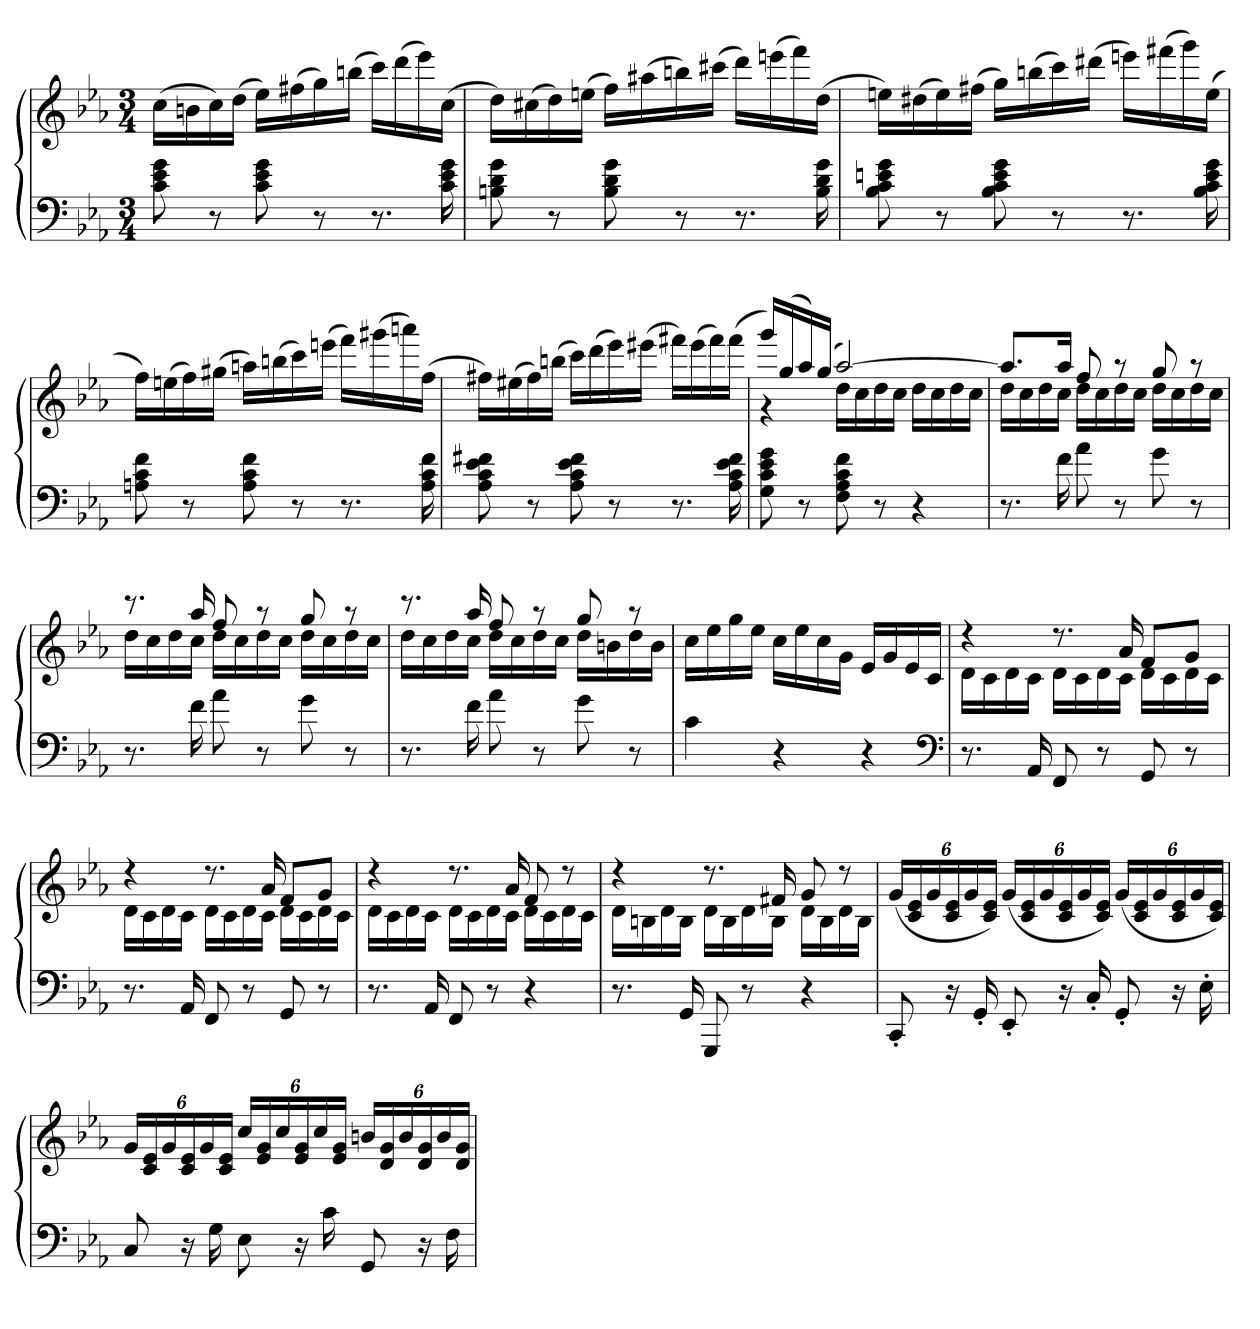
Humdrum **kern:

**kern	**kern
*part1	*part1
*staff2	*staff1
*clefF4	*clefG2
*k[b-e-a-]	*k[b-e-a-]
*c:	*c:
*M3/4	*M3/4
=	=
8c 8e- 8g	(16ccLL
.	16bn
8r	16cc)
.	(16ddJJ
8c 8e- 8g	16ee-LL)
.	(16ff#X
8r	16gg)
.	(16bbnJJ
8.r	16cccLL)
.	(16ddd
.	16eee-)
16c 16e- 16g	(16ccJJ
=	=
8Bn 8d 8g	16ddLL)
.	(16cc#X
8r	16dd)
.	(16eenJJ
8B 8d 8g	16ffLL)
.	(16aa#X
8r	16bbn)
.	(16ccc#XJJ
8.r	16dddLL)
.	(16eeen
.	16fff)
16B 16d 16g	(16ddJJ
=	=
8B- 8c 8en 8g	16eenLL)
.	(16dd#X
8r	16ee)
.	(16ff#XJJ
8B- 8c 8e 8g	16ggLL)
.	(16bbn
8r	16ccc)
.	(16ddd#XJJ
8.r	16eeenLL)
.	(16fff#X
.	16ggg)
16B- 16c 16e 16g	(16eeJJ
=	=
8An 8c 8f	16ffLL)
.	(16een
8r	16ff)
.	(16gg#XJJ
8A 8c 8f	16aanLL)
.	(16bbn
8r	16ccc)
.	(16eeenJJ
8.r	16fffLL)
.	(16ggg#X
.	16aaan)
16A 16c 16f	(16ffJJ
=	=
8A- 8c 8e- 8f#X	16ff#XLL)
.	(16ee#X
8r	16ff#)
.	(16bbnJJ
8A- 8c 8e- 8f#	16cccLL)
.	(16ddd
8r	16eee-)
.	(16eee#XJJ
8.r	16fff#XLL)
.	(16eee#
.	16fff#)
16A- 16c 16e- 16f#	(16fff#JJ
=	=
*	*^
8G 8c 8e- 8g	16gggLL)	4r
.	(16gg	.
8r	16aa-)	.
.	(16ggJJ	.
8F 8A- 8c 8f	[2aa-)	16ddLL
.	.	16cc
8r	.	16dd
.	.	16ccJJ
4r	.	16ddLL
.	.	16cc
.	.	16dd
.	.	16ccJJ
=	=	=
8.r	8.aa-L]	16ddLL
.	.	16cc
.	.	16dd
16f	16aa-Jk	16ccJJ
8a-	8ff	16ddLL
.	.	16cc
8r	8r	16dd
.	.	16ccJJ
8g	8gg	16ddLL
.	.	16cc
8r	8r	16dd
.	.	16ccJJ
=	=	=
8.r	8.r	16ddLL
.	.	16cc
.	.	16dd
16f	16aa-	16ccJJ
8a-	8ff	16ddLL
.	.	16cc
8r	8r	16dd
.	.	16ccJJ
8g	8gg	16ddLL
.	.	16cc
8r	8r	16dd
.	.	16ccJJ
=	=	=
8.r	8.r	16ddLL
.	.	16cc
.	.	16dd
16f	16aa-	16ccJJ
8a-	8ff	16ddLL
.	.	16cc
8r	8r	16dd
.	.	16ccJJ
8g	8gg	16ddLL
.	.	16bn
8r	8r	16dd
.	.	16bJJ
*	*v	*v
=	=
4c	16ccLL
.	16ee-
.	16gg
.	16ee-JJ
4r	16ccLL
.	16ee-
.	16cc
.	16gJJ
4r	16e-LL
.	16g
.	16e-
.	16cJJ
*clefF4	*
=	=
*	*^
8.r	4r	16dLL
.	.	16c
.	.	16d
16AA-	.	16cJJ
8FF	8.r	16dLL
.	.	16c
8r	.	16d
.	16a-	16cJJ
8GG	8fL	16dLL
.	.	16c
8r	8gJ	16d
.	.	16cJJ
=	=	=
8.r	4r	16dLL
.	.	16c
.	.	16d
16AA-	.	16cJJ
8FF	8.r	16dLL
.	.	16c
8r	.	16d
.	16a-	16cJJ
8GG	8fL	16dLL
.	.	16c
8r	8gJ	16d
.	.	16cJJ
=	=	=
8.r	4r	16dLL
.	.	16c
.	.	16d
16AA-	.	16cJJ
8FF	8.r	16dLL
.	.	16c
8r	.	16d
.	16a-	16cJJ
4r	8f	16dLL
.	.	16c
.	8r	16d
.	.	16cJJ
=	=	=
8.r	4r	16dLL
.	.	16Bn
.	.	16d
16GG	.	16BJJ
8GGG	8.r	16dLL
.	.	16B
8r	.	16d
.	16f#X	16BJJ
4r	8g	16dLL
.	.	16B
.	8r	16d
.	.	16BJJ
*	*v	*v
=	=
8CC'	(24gLL
.	24c 24e-
.	24g
16r	24c 24e-
.	24g
16GG'	.
.	24c 24e-JJ)
8EE-'	(24gLL
.	24c 24e-
.	24g
16r	24c 24e-
.	24g
16C'	.
.	24c 24e-JJ)
8GG'	(24gLL
.	24c 24e-
.	24g
16r	24c 24e-
.	24g
16E-'	.
.	24c 24e-JJ)
=	=
8C	24gLL
.	24c 24e-
.	24g
16r	24c 24e-
.	24g
16G	.
.	24c 24e-JJ
8E-	24ccLL
.	24e- 24g
.	24cc
16r	24e- 24g
.	24cc
16c	.
.	24e- 24gJJ
8GG	24bnLL
.	24d 24g
.	24b
16r	24d 24g
.	24b
16F	.
.	24d 24gJJ
=	=
*-	*-
